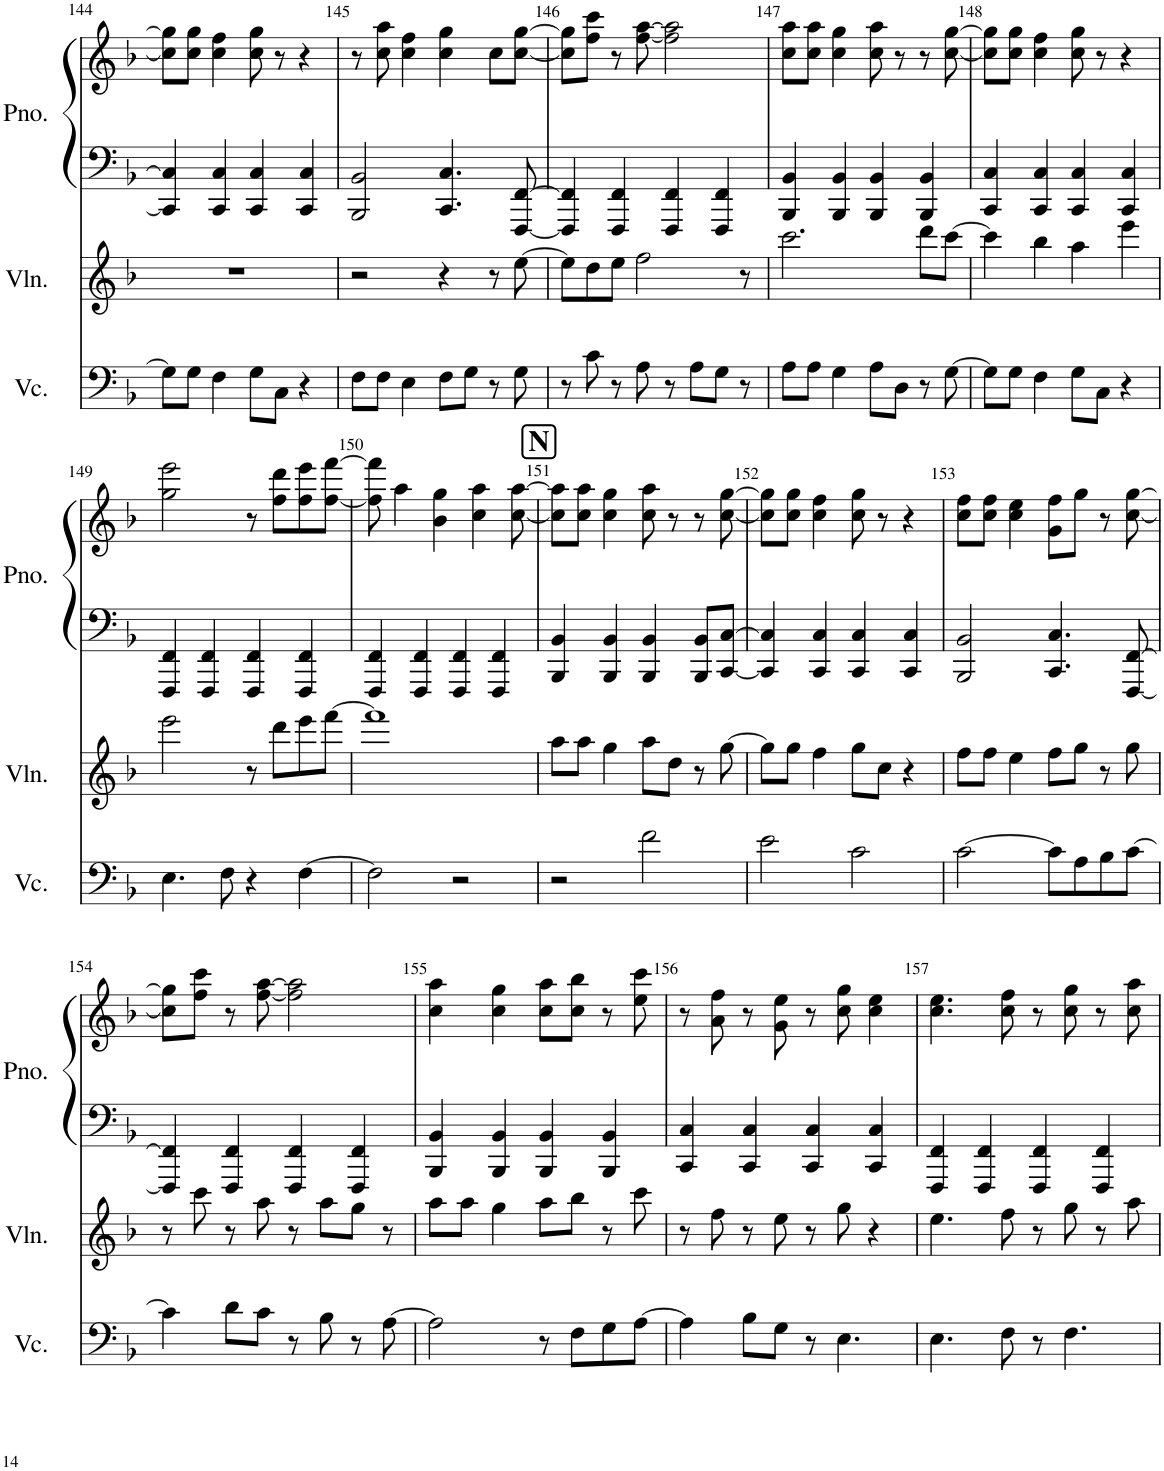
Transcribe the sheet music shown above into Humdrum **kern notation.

**kern	**kern	**kern	**kern
*part3	*part2	*part1	*part1
*staff4	*staff3	*staff2	*staff1
*I"Violoncello	*I"Violin	*I"Piano	*
*I'Vc.	*I'Vln.	*I'Pno.	*
!!LO:PB:g=z
*clefF4	*clefG2	*clefF4	*clefG2
*k[b-]	*k[b-]	*k[b-]	*k[b-]
*M4/4	*M4/4	*M4/4	*M4/4
=144	=144	=144	=144
8G\L]	1r	4CC/] 4C/]	8cc\] 8gg\]L
8G\J	.	.	8cc\ 8gg\J
4F\	.	4CC/ 4C/	4cc\ 4ff\
8G\L	.	4CC/ 4C/	8cc\ 8gg\
8C\J	.	.	8r
4r	.	4CC/ 4C/	4r
=145	=145	=145	=145
8F\L	2r	2BBB-/ 2BB-/	8r
8F\J	.	.	8cc\ 8aa\
4E\	.	.	4cc\ 4ff\
8F\L	4r	4.CC/ 4.C/	4cc\ 4gg\
8G\J	.	.	.
8r	8r	.	8cc\L
8G\	[8ee\	[8FFF/ [8FF/	[8cc\ [8gg\J
=146	=146	=146	=146
8r	8ee\L]	4FFF/] 4FF/]	8cc\] 8gg\]L
8c\	8dd\	.	8ff\ 8ccc\J
8r	8ee\J	4FFF/ 4FF/	8r
8A\	2ff\	.	[8ff\ [8aa\
8r	.	4FFF/ 4FF/	2ff\] 2aa\]
8A\L	.	.	.
8G\J	.	4FFF/ 4FF/	.
8r	8r	.	.
=147	=147	=147	=147
8A\L	2.ccc\	4BBB-/ 4BB-/	8cc\ 8aa\L
8A\J	.	.	8cc\ 8aa\J
4G\	.	4BBB-/ 4BB-/	4cc\ 4gg\
8A\L	.	4BBB-/ 4BB-/	8cc\ 8aa\
8D\J	.	.	8r
8r	8ddd\L	4BBB-/ 4BB-/	8r
[8G\	[8ccc\J	.	[8cc\ [8gg\
=148	=148	=148	=148
8G\L]	4ccc\]	4CC/ 4C/	8cc\] 8gg\]L
8G\J	.	.	8cc\ 8gg\J
4F\	4bb-\	4CC/ 4C/	4cc\ 4ff\
8G\L	4aa\	4CC/ 4C/	8cc\ 8gg\
8C\J	.	.	8r
4r	4eee\	4CC/ 4C/	4r
!!LO:LB:g=z
=149	=149	=149	=149
4.E\	2eee\	4FFF/ 4FF/	2gg\ 2eee\
.	.	4FFF/ 4FF/	.
8F\	.	.	.
4r	8r	4FFF/ 4FF/	8r
.	8ddd\L	.	8ff\ 8ddd\L
[4F\	8eee\	4FFF/ 4FF/	8ff\ 8eee\
.	[8fff\J	.	[8ff\ [8fff\J
=150	=150	=150	=150
2F\]	1fff]	4FFF/ 4FF/	8ff\] 8fff\]
.	.	.	4aa\
.	.	4FFF/ 4FF/	.
.	.	.	4b-\ 4gg\
2r	.	4FFF/ 4FF/	.
.	.	.	4cc\ 4aa\
.	.	4FFF/ 4FF/	.
.	.	.	[8cc\ [8aa\
!!LO:REH:place=s1:a:B:cj:fs=14:t=N
=151	=151	=151	=151
2r	8aa\L	4BBB-/ 4BB-/	8cc\] 8aa\]L
.	8aa\J	.	8cc\ 8aa\J
.	4gg\	4BBB-/ 4BB-/	4cc\ 4gg\
2f\	8aa\L	4BBB-/ 4BB-/	8cc\ 8aa\
.	8dd\J	.	8r
.	8r	8BBB-/ 8BB-/L	8r
.	[8gg\	[8CC/ [8C/J	[8cc\ [8gg\
=152	=152	=152	=152
2e\	8gg\L]	4CC/] 4C/]	8cc\] 8gg\]L
.	8gg\J	.	8cc\ 8gg\J
.	4ff\	4CC/ 4C/	4cc\ 4ff\
2c\	8gg\L	4CC/ 4C/	8cc\ 8gg\
.	8cc\J	.	8r
.	4r	4CC/ 4C/	4r
=153	=153	=153	=153
[2c\	8ff\L	2BBB-/ 2BB-/	8cc\ 8ff\L
.	8ff\J	.	8cc\ 8ff\J
.	4ee\	.	4cc\ 4ee\
8c\L]	8ff\L	4.CC/ 4.C/	8g\ 8ff\L
8A\	8gg\J	.	8gg\J
8B-\	8r	.	8r
[8c\J	8gg\	[8FFF/ [8FF/	[8cc\ [8gg\
!!LO:LB:g=z
=154	=154	=154	=154
4c\]	8r	4FFF/] 4FF/]	8cc\] 8gg\]L
.	8ccc\	.	8ff\ 8ccc\J
8d\L	8r	4FFF/ 4FF/	8r
8c\J	8aa\	.	[8ff\ [8aa\
8r	8r	4FFF/ 4FF/	2ff\] 2aa\]
8B-\	8aa\L	.	.
8r	8gg\J	4FFF/ 4FF/	.
[8A\	8r	.	.
=155	=155	=155	=155
2A\]	8aa\L	4BBB-/ 4BB-/	4cc\ 4aa\
.	8aa\J	.	.
.	4gg\	4BBB-/ 4BB-/	4cc\ 4gg\
8r	8aa\L	4BBB-/ 4BB-/	8cc\ 8aa\L
8F\L	8bb-\J	.	8cc\ 8bb-\J
8G\	8r	4BBB-/ 4BB-/	8r
[8A\J	8ccc\	.	8ee\ 8ccc\
=156	=156	=156	=156
4A\]	8r	4CC/ 4C/	8r
.	8ff\	.	8a\ 8ff\
8B-\L	8r	4CC/ 4C/	8r
8G\J	8ee\	.	8g\ 8ee\
8r	8r	4CC/ 4C/	8r
4.E\	8gg\	.	8cc\ 8gg\
.	4r	4CC/ 4C/	4cc\ 4ee\
=157	=157	=157	=157
4.E\	4.ee\	4FFF/ 4FF/	4.cc\ 4.ee\
.	.	4FFF/ 4FF/	.
8F\	8ff\	.	8cc\ 8ff\
8r	8r	4FFF/ 4FF/	8r
4.F\	8gg\	.	8cc\ 8gg\
.	8r	4FFF/ 4FF/	8r
.	8aa\	.	8cc\ 8aa\
=	=	=	=
*-	*-	*-	*-
